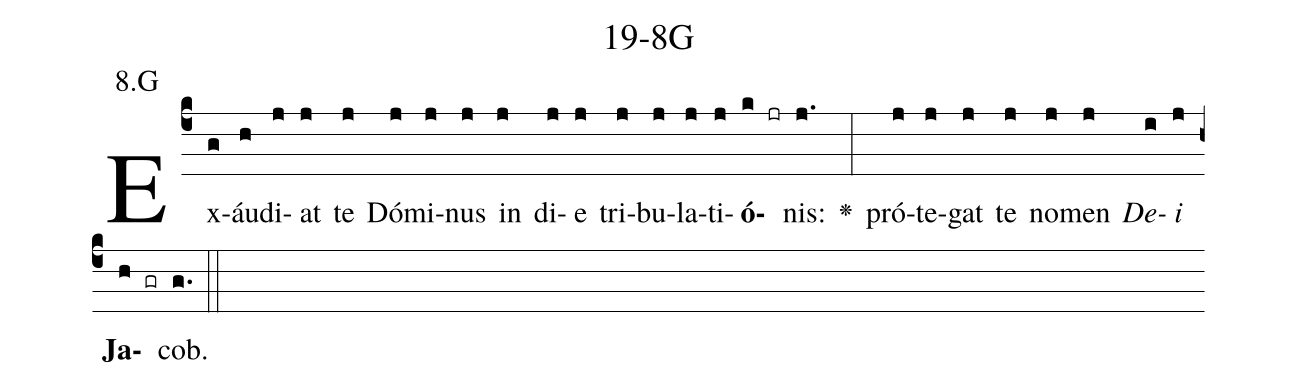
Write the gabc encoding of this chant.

name: 19-8G;
annotation: 8.G;
%%
(c4)Ex(g)áu(h)di(j)at(j) te(j) Dó(j)mi(j)nus(j) in(j) di(j)e(j) tri(j)bu(j)la(j)ti(j)<b>ó</b>(k jr)nis:(j.) <v>\greheightstar</v>(:) pró(j)te(j)gat(j) te(j) no(j)men(j) <i>De</i>(i)<i>i</i>(j) <b>Ja</b>(h gr)cob.(g.) (::)


%E(j) u(j) o(i) u(j) a(h) e.(g.) (::)
